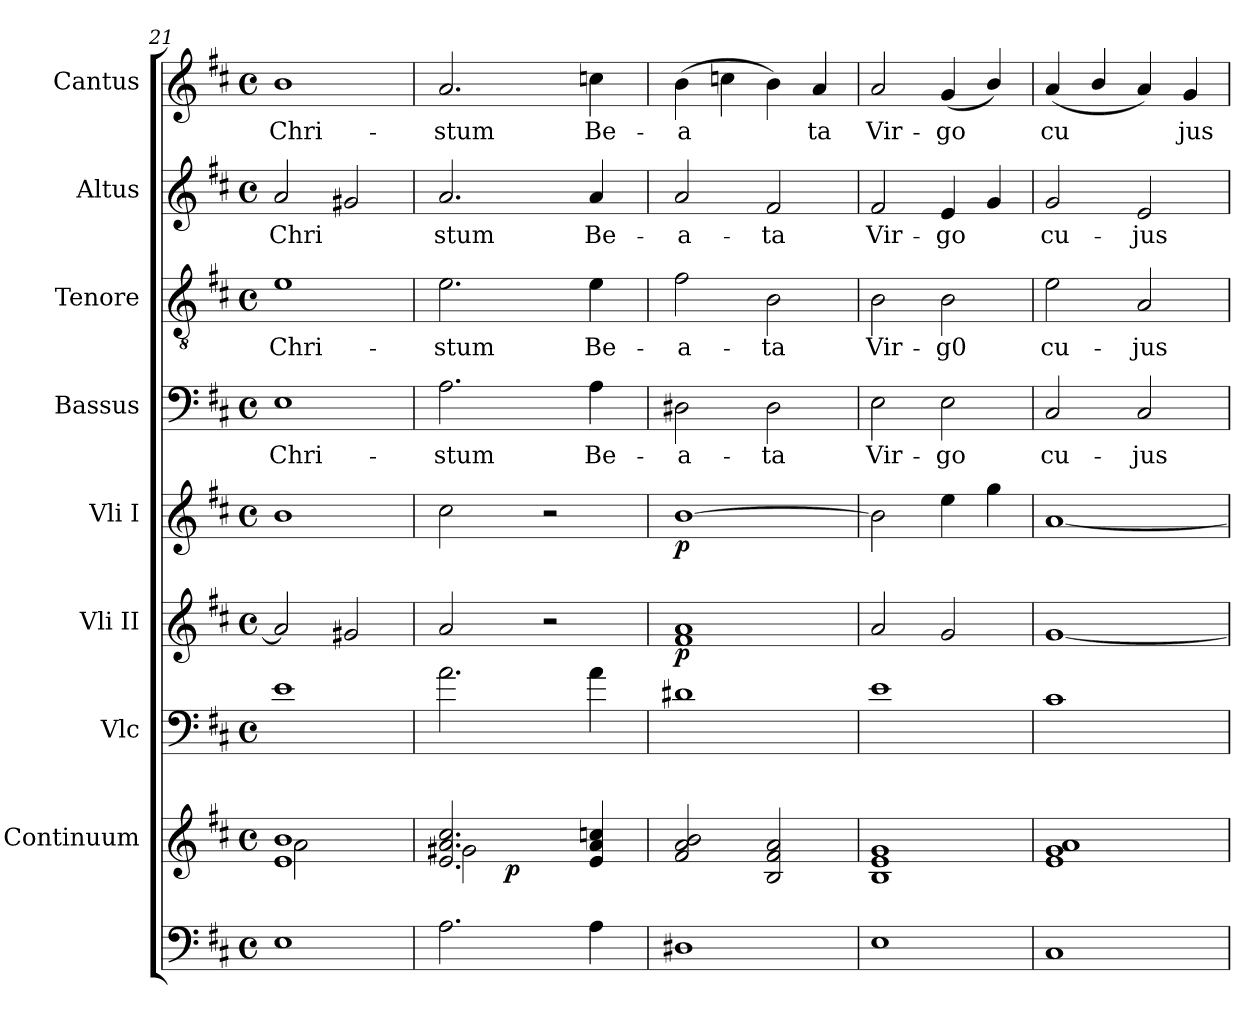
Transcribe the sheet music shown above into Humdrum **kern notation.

**kern	**kern	**dynam	**kern	**kern	**dynam	**kern	**dynam	**kern	**text	**kern	**text	**kern	**text	**kern	**text
*part9	*part8	*part8	*part7	*part6	*part6	*part5	*part5	*part4	*part4	*part3	*part3	*part2	*part2	*part1	*part1
*staff9	*staff8	*staff8	*staff7	*staff6	*staff6	*staff5	*staff5	*staff4	*staff4	*staff3	*staff3	*staff2	*staff2	*staff1	*staff1
*	*I"Continuum	*	*I"Vlc	*I"Vli II	*	*I"Vli I	*	*I"Bassus	*	*I"Tenore	*	*I"Altus	*	*I"Cantus	*
*clefF4	*clefG2	*	*clefF4	*clefG2	*	*clefG2	*	*clefF4	*	*clefGv2	*	*clefG2	*	*clefG2	*
*	*	*	*ITrd7c12	*	*	*	*	*	*	*	*	*	*	*	*
*k[f#c#]	*k[f#c#]	*	*k[f#c#]	*k[f#c#]	*	*k[f#c#]	*	*k[f#c#]	*	*k[f#c#]	*	*k[f#c#]	*	*k[f#c#]	*
*D:	*D:	*	*D:	*D:	*	*D:	*	*D:	*	*D:	*	*D:	*	*D:	*
*M4/4	*M4/4	*	*M4/4	*M4/4	*	*M4/4	*	*M4/4	*	*M4/4	*	*M4/4	*	*M4/4	*
*met(c)	*met(c)	*	*met(c)	*met(c)	*	*met(c)	*	*met(c)	*	*met(c)	*	*met(c)	*	*met(c)	*
=21	=21	=21	=21	=21	=21	=21	=21	=21	=21	=21	=21	=21	=21	=21	=21
*	*^	*	*	*	*	*	*	*	*	*	*	*	*	*	*
!	!	!	!	!	!	!	!	!	!	!LO:LY:b	!	!LO:LY:b	!	!LO:LY:b	!	!LO:LY:b
1E	1e 1b	2a\	.	1E	2a/]	.	1b	.	1E	Chri-	1e	Chri-	2a/	Chri	1b	Chri-
.	.	2ryy	.	.	2g#X/	.	.	.	.	.	.	.	2g#X/	.	.	.
=22	=22	=22	=22	=22	=22	=22	=22	=22	=22	=22	=22	=22	=22	=22	=22	=22
!	!	!	!	!	!	!	!	!	!	!LO:LY:b	!	!LO:LY:b	!	!LO:LY:b	!	!LO:LY:b
*	*	*^	*	*	*	*	*	*	*	*	*	*	*	*	*	*
2.A\	2.e/ 2.a/ 2.cc#/	2g#X\	4ryy	.	2.A\	2a/	.	2cc#\	.	2.A\	-stum	2.e\	-stum	2.a/	stum	2.a/	-stum
.	.	.	16ryy	.	.	.	.	.	.	.	.	.	.	.	.	.	.
!	!	!	!	!LO:DY:b	!	!	!	!	!	!	!	!	!	!	!	!	!
.	.	.	2ryy	p	.	.	.	.	.	.	.	.	.	.	.	.	.
.	.	2ryy	.	.	.	2r	.	2r	.	.	.	.	.	.	.	.	.
!	!	!	!	!	!	!	!	!	!	!	!LO:LY:b	!	!LO:LY:b	!	!LO:LY:b	!	!LO:LY:b
4A\	4e/ 4a/ 4ccn/	.	.	.	4A\	.	.	.	.	4A\	Be-	4e\	Be-	4a/	Be-	4ccn\	Be-
.	.	.	8.ryy	.	.	.	.	.	.	.	.	.	.	.	.	.	.
=23	=23	=23	=23	=23	=23	=23	=23	=23	=23	=23	=23	=23	=23	=23	=23	=23	=23
!	!	!	!	!	!	!	!LO:DY:b	!	!LO:DY:b	!	!LO:LY:b	!	!LO:LY:b	!	!LO:LY:b	!	!LO:LY:b
*	*v	*v	*v	*	*	*	*	*	*	*	*	*	*	*	*	*	*
1D#X	2f#/ 2a/ 2b/	.	1D#X	1f# 1a	p	[>1b	p	2D#X\	-a-	2f#\	-a-	2a/	-a-	(>4b\	-a
.	.	.	.	.	.	.	.	.	.	.	.	.	.	4ccn\	.
!	!	!	!	!	!	!	!	!	!LO:LY:b	!	!LO:LY:b	!	!LO:LY:b	!	!
.	2B/ 2f#/ 2a/	.	.	.	.	.	.	2D#\	-ta	2B\	-ta	2f#/	-ta	4b\)	.
!	!	!	!	!	!	!	!	!	!	!	!	!	!	!	!LO:LY:b
.	.	.	.	.	.	.	.	.	.	.	.	.	.	4a/	ta
!!LO:PB:g=z
=24	=24	=24	=24	=24	=24	=24	=24	=24	=24	=24	=24	=24	=24	=24	=24
!	!	!	!	!	!	!	!	!	!LO:LY:b	!	!LO:LY:b	!	!LO:LY:b	!	!LO:LY:b
1E	1B 1e 1g	.	1E	2a/	.	2b\]	.	2E\	Vir-	2B\	Vir-	2f#/	Vir-	2a/	Vir-
!	!	!	!	!	!	!	!	!	!LO:LY:b	!	!LO:LY:b	!	!LO:LY:b	!	!LO:LY:b
.	.	.	.	2g/	.	4ee\	.	2E\	-go	2B\	-g0	4e/	-go	(<4g/	-go
.	.	.	.	.	.	4gg\	.	.	.	.	.	4g/	.	4b/)	.
=25	=25	=25	=25	=25	=25	=25	=25	=25	=25	=25	=25	=25	=25	=25	=25
!	!	!	!	!	!	!	!	!	!LO:LY:b	!	!LO:LY:b	!	!LO:LY:b	!	!LO:LY:b
1C#	1e 1g 1a	.	1C#	[<1g	.	[<1a	.	2C#/	cu-	2e\	cu-	2g/	cu-	(<4a/	cu
.	.	.	.	.	.	.	.	.	.	.	.	.	.	4b/	.
!	!	!	!	!	!	!	!	!	!LO:LY:b	!	!LO:LY:b	!	!LO:LY:b	!	!
.	.	.	.	.	.	.	.	2C#/	-jus	2A/	-jus	2e/	-jus	4a/)	.
!	!	!	!	!	!	!	!	!	!	!	!	!	!	!	!LO:LY:b
.	.	.	.	.	.	.	.	.	.	.	.	.	.	4g/	jus
=	=	=	=	=	=	=	=	=	=	=	=	=	=	=	=
*-	*-	*-	*-	*-	*-	*-	*-	*-	*-	*-	*-	*-	*-	*-	*-
